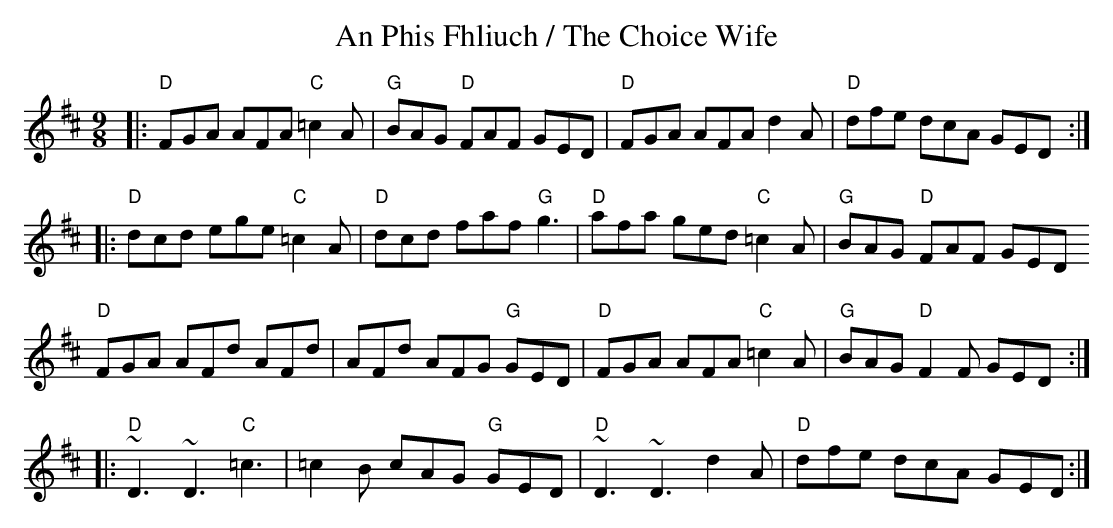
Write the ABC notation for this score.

X:1
T:An Phis Fhliuch / The Choice Wife
M:9/8
L:1/8
K:D
|:"D"FGA AFA "C"=c2A|"G"BAG "D"FAF GED|\
"D"FGA AFA d2 A|"D"dfe dcA GED::
"D"dcd ege "C"=c2A|"D"dcd faf "G"g3|"D"afa ged "C"=c2A|"G"BAG "D"FAF GED
"D"FGA AFd AFd|AFd AFG "G"GED|"D"FGA AFA "C"=c2A|"G"BAG "D"F2F GED::
"D"~D3 ~D3 "C"=c3|=c2B cAG "G"GED|"D"~D3 ~D3  d2A|"D"dfe dcA GED:|
